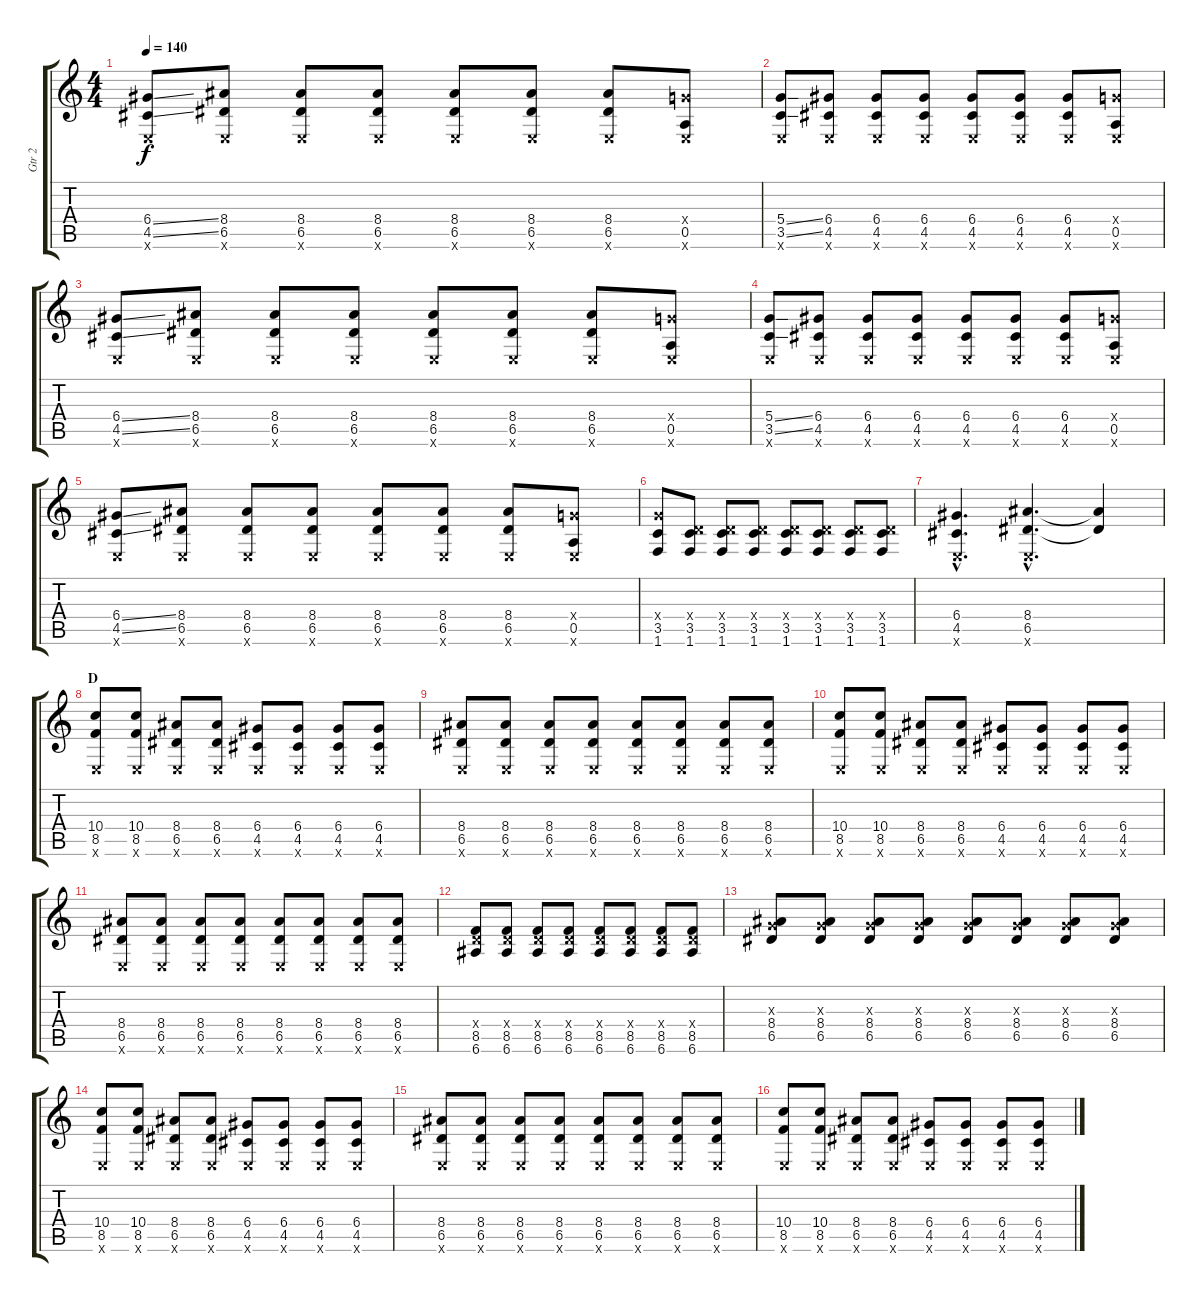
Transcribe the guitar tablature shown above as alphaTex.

\track ("Gtr 2" "Gtr 2") {instrument overdrivenguitar}
\staff {score tabs}
\tuning (E4 B3 G3 D3 A2 E2) {hide}
\ts (4 4)
\tempo 140
\clef g2
\ks c
(6.4{ss} 4.5{ss} 0.6{x}).8{dy f} (8.4 6.5 0.6{x}).8 (8.4 6.5 0.6{x}).8 (8.4 6.5 0.6{x}).8 (8.4 6.5 0.6{x}).8 (8.4 6.5 0.6{x}).8 (8.4 6.5 0.6{x}).8 (5.4{x} 0.5 0.6{x}).8 |
(5.4{ss} 3.5{ss} 0.6{x}).8 (6.4 4.5 0.6{x}).8 (6.4 4.5 0.6{x}).8 (6.4 4.5 0.6{x}).8 (6.4 4.5 0.6{x}).8 (6.4 4.5 0.6{x}).8 (6.4 4.5 0.6{x}).8 (5.4{x} 0.5 0.6{x}).8 |
(6.4{ss} 4.5{ss} 0.6{x}).8 (8.4 6.5 0.6{x}).8 (8.4 6.5 0.6{x}).8 (8.4 6.5 0.6{x}).8 (8.4 6.5 0.6{x}).8 (8.4 6.5 0.6{x}).8 (8.4 6.5 0.6{x}).8 (5.4{x} 0.5 0.6{x}).8 |
(5.4{ss} 3.5{ss} 0.6{x}).8 (6.4 4.5 0.6{x}).8 (6.4 4.5 0.6{x}).8 (6.4 4.5 0.6{x}).8 (6.4 4.5 0.6{x}).8 (6.4 4.5 0.6{x}).8 (6.4 4.5 0.6{x}).8 (5.4{x} 0.5 0.6{x}).8 |
(6.4{ss} 4.5{ss} 0.6{x}).8 (8.4 6.5 0.6{x}).8 (8.4 6.5 0.6{x}).8 (8.4 6.5 0.6{x}).8 (8.4 6.5 0.6{x}).8 (8.4 6.5 0.6{x}).8 (8.4 6.5 0.6{x}).8 (5.4{x} 0.5 0.6{x}).8 |
(5.4{x} 3.5 1.6).8 (0.4{x} 3.5 1.6).8 (0.4{x} 3.5 1.6).8 (0.4{x} 3.5 1.6).8 (0.4{x} 3.5 1.6).8 (0.4{x} 3.5 1.6).8 (0.4{x} 3.5 1.6).8 (0.4{x} 3.5 1.6).8 |
(6.4{hac} 4.5{hac} 0.6{hac x}).4{d} (8.4{hac} 6.5{hac} 0.6{hac x}).4{d} (8.4{t} 6.5{t}).4 |
\section ("" "D")
(10.4 8.5 0.6{x}).8 (10.4 8.5 0.6{x}).8 (8.4 6.5 0.6{x}).8 (8.4 6.5 0.6{x}).8 (6.4 4.5 0.6{x}).8 (6.4 4.5 0.6{x}).8 (6.4 4.5 0.6{x}).8 (6.4 4.5 0.6{x}).8 |
(8.4 6.5 0.6{x}).8 (8.4 6.5 0.6{x}).8 (8.4 6.5 0.6{x}).8 (8.4 6.5 0.6{x}).8 (8.4 6.5 0.6{x}).8 (8.4 6.5 0.6{x}).8 (8.4 6.5 0.6{x}).8 (8.4 6.5 0.6{x}).8 |
(10.4 8.5 0.6{x}).8 (10.4 8.5 0.6{x}).8 (8.4 6.5 0.6{x}).8 (8.4 6.5 0.6{x}).8 (6.4 4.5 0.6{x}).8 (6.4 4.5 0.6{x}).8 (6.4 4.5 0.6{x}).8 (6.4 4.5 0.6{x}).8 |
(8.4 6.5 0.6{x}).8 (8.4 6.5 0.6{x}).8 (8.4 6.5 0.6{x}).8 (8.4 6.5 0.6{x}).8 (8.4 6.5 0.6{x}).8 (8.4 6.5 0.6{x}).8 (8.4 6.5 0.6{x}).8 (8.4 6.5 0.6{x}).8 |
(0.4{x} 8.5 6.6).8 (0.4{x} 8.5 6.6).8 (0.4{x} 8.5 6.6).8 (0.4{x} 8.5 6.6).8 (0.4{x} 8.5 6.6).8 (0.4{x} 8.5 6.6).8 (0.4{x} 8.5 6.6).8 (0.4{x} 8.5 6.6).8 |
(0.3{x} 8.4 6.5).8 (0.3{x} 8.4 6.5).8 (0.3{x} 8.4 6.5).8 (0.3{x} 8.4 6.5).8 (0.3{x} 8.4 6.5).8 (0.3{x} 8.4 6.5).8 (0.3{x} 8.4 6.5).8 (0.3{x} 8.4 6.5).8 |
(10.4 8.5 0.6{x}).8 (10.4 8.5 0.6{x}).8 (8.4 6.5 0.6{x}).8 (8.4 6.5 0.6{x}).8 (6.4 4.5 0.6{x}).8 (6.4 4.5 0.6{x}).8 (6.4 4.5 0.6{x}).8 (6.4 4.5 0.6{x}).8 |
(8.4 6.5 0.6{x}).8 (8.4 6.5 0.6{x}).8 (8.4 6.5 0.6{x}).8 (8.4 6.5 0.6{x}).8 (8.4 6.5 0.6{x}).8 (8.4 6.5 0.6{x}).8 (8.4 6.5 0.6{x}).8 (8.4 6.5 0.6{x}).8 |
(10.4 8.5 0.6{x}).8 (10.4 8.5 0.6{x}).8 (8.4 6.5 0.6{x}).8 (8.4 6.5 0.6{x}).8 (6.4 4.5 0.6{x}).8 (6.4 4.5 0.6{x}).8 (6.4 4.5 0.6{x}).8 (6.4 4.5 0.6{x}).8
